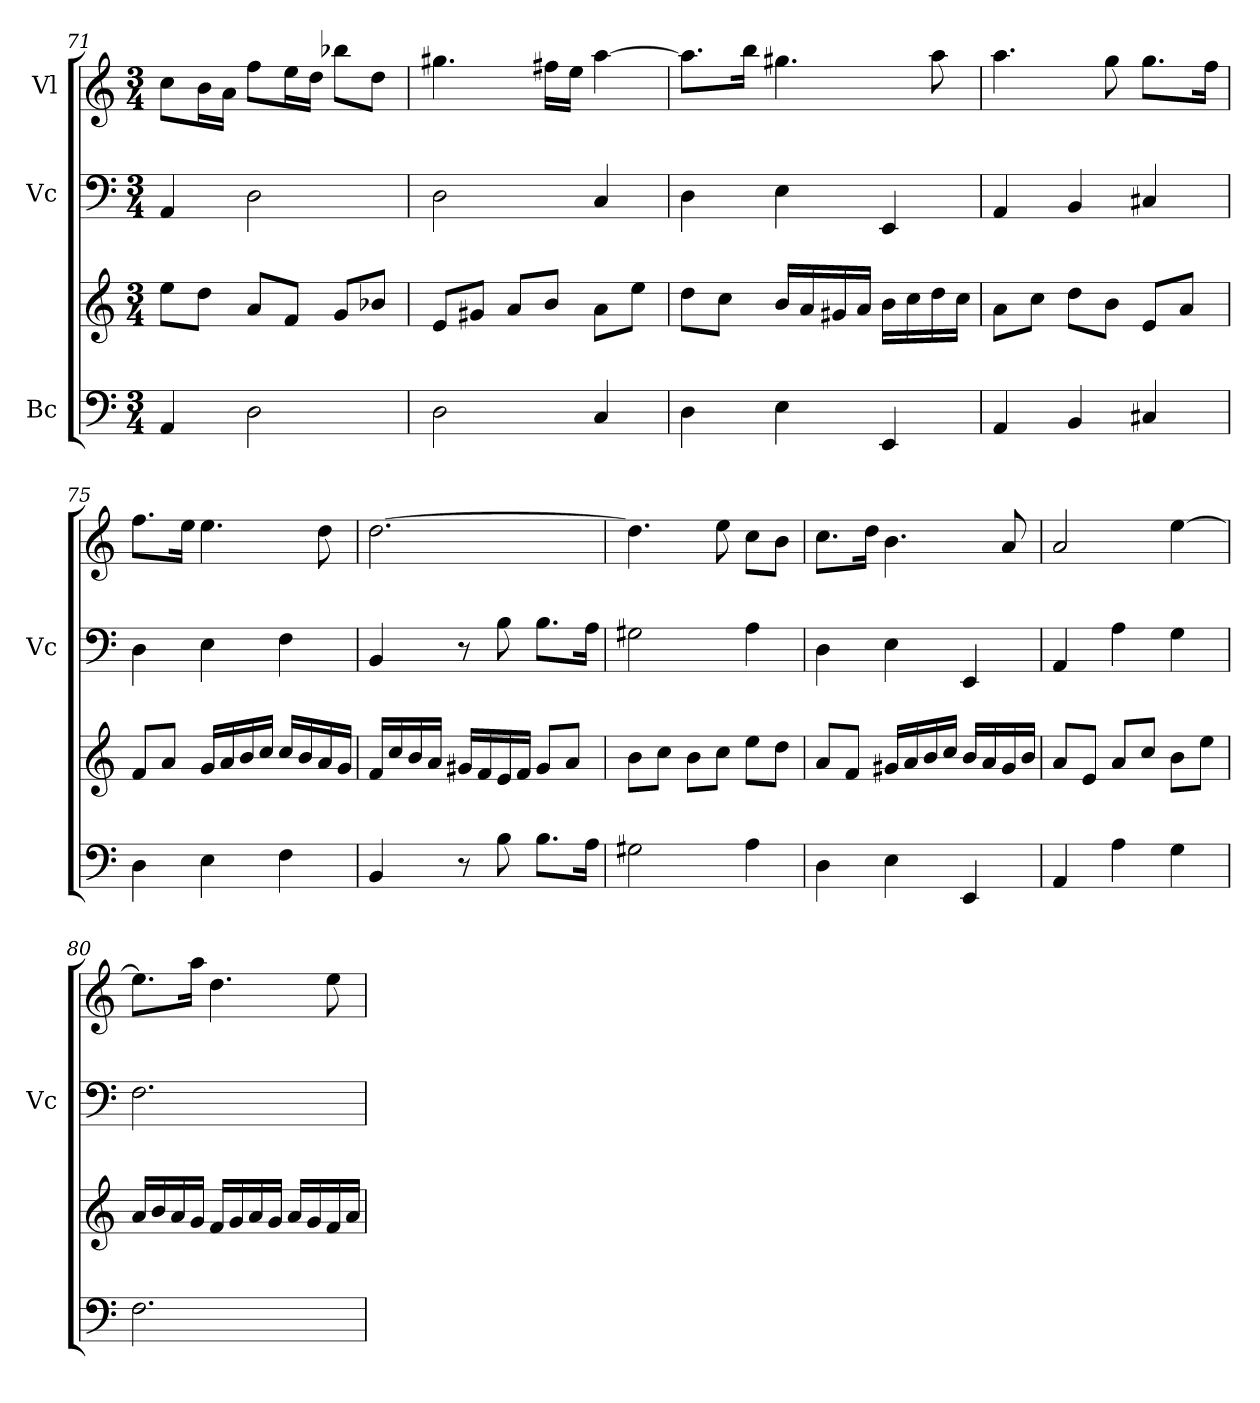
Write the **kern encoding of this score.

**kern	**kern	**kern	**kern
*part3	*part3	*part2	*part1
*staff4	*staff3	*staff2	*staff1
*I"Bc	*	*I"Vc	*I"Vl
*	*	*I'Vc	*
*clefF4	*clefG2	*clefF4	*clefG2
*k[]	*k[]	*k[]	*k[]
*M3/4	*M3/4	*M3/4	*M3/4
=71	=71	=71	=71
4AA/	8ee\L	4AA/	8cc\L
.	8dd\J	.	16b\L
.	.	.	16a\JJ
2D\	8a/L	2D\	8ff\L
.	8f/J	.	16ee\L
.	.	.	16dd\JJ
.	8g/L	.	8bb-X\L
.	8b-X/J	.	8dd\J
!!LO:LB:g=z
=72	=72	=72	=72
2D\	8e/L	2D\	4.gg#X\
.	8g#X/J	.	.
.	8a/L	.	.
.	8b/J	.	16ff#X\LL
.	.	.	16ee\JJ
4C/	8a\L	4C/	[4aa\
.	8ee\J	.	.
=73	=73	=73	=73
4D\	8dd\L	4D\	8.aa\L]
.	8cc\J	.	.
.	.	.	16bb\Jk
4E\	16b/LL	4E\	4.gg#X\
.	16a/	.	.
.	16g#X/	.	.
.	16a/JJ	.	.
4EE/	16b\LL	4EE/	.
.	16cc\	.	.
.	16dd\	.	8aa\
.	16cc\JJ	.	.
=74	=74	=74	=74
4AA/	8a\L	4AA/	4.aa\
.	8cc\J	.	.
4BB/	8dd\L	4BB/	.
.	8b\J	.	8gg\
4C#X/	8e/L	4C#X/	8.gg\L
.	8a/J	.	.
.	.	.	16ff\Jk
=75	=75	=75	=75
4D\	8f/L	4D\	8.ff\L
.	8a/J	.	.
.	.	.	16ee\Jk
4E\	16g/LL	4E\	4.ee\
.	16a/	.	.
.	16b/	.	.
.	16cc/JJ	.	.
4F\	16cc/LL	4F\	.
.	16b/	.	.
.	16a/	.	8dd\
.	16g/JJ	.	.
=76	=76	=76	=76
4BB/	16f/LL	4BB/	[2.dd\
.	16cc/	.	.
.	16b/	.	.
.	16a/JJ	.	.
8r	16g#X/LL	8r	.
.	16f/	.	.
8B\	16e/	8B\	.
.	16f/JJ	.	.
8.B\L	8g#/L	8.B\L	.
.	8a/J	.	.
16A\Jk	.	16A\Jk	.
!!LO:LB:g=z
=77	=77	=77	=77
2G#X\	8b\L	2G#X\	4.dd\]
.	8cc\J	.	.
.	8b\L	.	.
.	8cc\J	.	8ee\
4A\	8ee\L	4A\	8cc\L
.	8dd\J	.	8b\J
=78	=78	=78	=78
4D\	8a/L	4D\	8.cc\L
.	8f/J	.	.
.	.	.	16dd\Jk
4E\	16g#X/LL	4E\	4.b\
.	16a/	.	.
.	16b/	.	.
.	16cc/JJ	.	.
4EE/	16b/LL	4EE/	.
.	16a/	.	.
.	16g#/	.	8a/
.	16b/JJ	.	.
=79	=79	=79	=79
4AA/	8a/L	4AA/	2a/
.	8e/J	.	.
4A\	8a/L	4A\	.
.	8cc/J	.	.
4G\	8b\L	4G\	[4ee\
.	8ee\J	.	.
=80	=80	=80	=80
2.F\	16a/LL	2.F\	8.ee\L]
.	16b/	.	.
.	16a/	.	.
.	16g/JJ	.	16aa\Jk
.	16f/LL	.	4.dd\
.	16g/	.	.
.	16a/	.	.
.	16g/JJ	.	.
.	16a/LL	.	.
.	16g/	.	.
.	16f/	.	8ee\
.	16a/JJ	.	.
=	=	=	=
*-	*-	*-	*-
